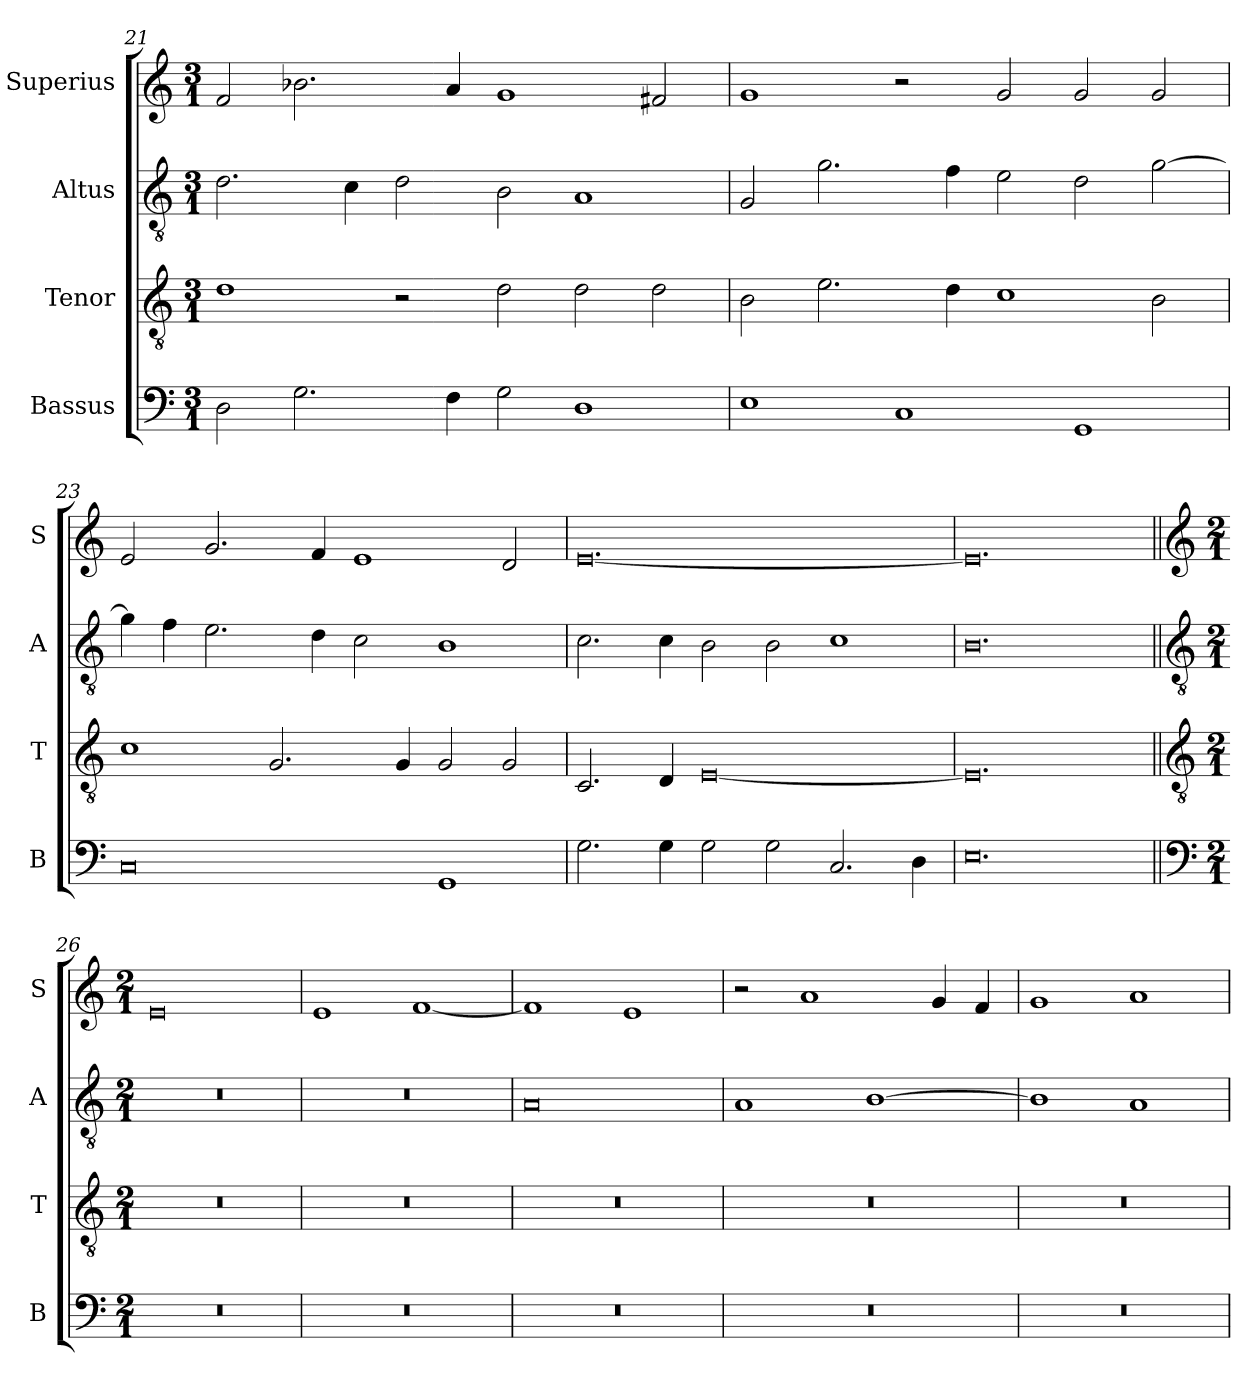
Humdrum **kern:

**kern	**kern	**kern	**kern
*part4	*part3	*part2	*part1
*staff4	*staff3	*staff2	*staff1
*I"Bassus	*I"Tenor	*I"Altus	*I"Superius
*I'B	*I'T	*I'A	*I'S
*clefF4	*clefGv2	*clefGv2	*clefG2
*k[]	*k[]	*k[]	*k[]
*M3/1	*M3/1	*M3/1	*M3/1
=21	=21	=21	=21
2D\	1d	2.d\	2f/
2.G\	.	.	2.b-X\
.	.	4c\	.
.	2r	2d\	.
4F\	.	.	4a/
2G\	2d\	2B\	1g
1D	2d\	1A	.
.	2d\	.	2f#X/
=22	=22	=22	=22
1E	2B\	2G/	1g
.	2.e\	2.g\	.
1C	.	.	2r
.	4d\	4f\	.
.	1c	2e\	2g/
1GG	.	2d\	2g/
.	2B\	[2g\	2g/
=23	=23	=23	=23
0C	1c	4g\]	2e/
.	.	4f\	.
.	.	2.e\	2.g/
.	2.G/	.	.
.	.	4d\	4f/
.	.	2c\	1e
.	4G/	.	.
1GG	2G/	1B	.
.	2G/	.	2d/
=24	=24	=24	=24
2.G\	2.C/	2.c\	[0.e
4G\	4D/	4c\	.
2G\	[0E	2B\	.
2G\	.	2B\	.
2.C/	.	1c	.
4D\	.	.	.
=25	=25	=25	=25
0.E	0.E]	0.B	0.e]
!!LO:LB:g=z
=26||	=26||	=26||	=26||
*clefF4	*clefGv2	*clefGv2	*clefG2
*k[]	*k[]	*k[]	*k[]
*M2/1	*M2/1	*M2/1	*M2/1
0r	0r	0r	0e
=27	=27	=27	=27
0r	0r	0r	1e
.	.	.	[1f
=28	=28	=28	=28
0r	0r	0A	1f]
.	.	.	1e
=29	=29	=29	=29
0r	0r	1A	2r
.	.	.	1a
.	.	[1B	.
.	.	.	4g/
.	.	.	4f/
=30	=30	=30	=30
0r	0r	1B]	1g
.	.	1A	1a
=	=	=	=
*-	*-	*-	*-
